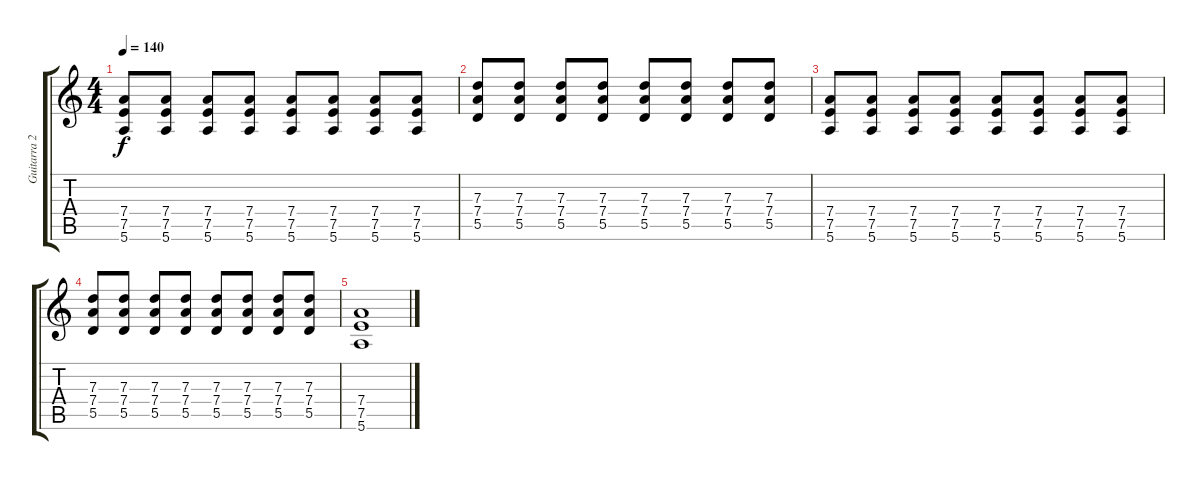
\track ("Guitarra 2" "Guitarra 2") {instrument distortionguitar}
\staff {score tabs}
\tuning (E4 B3 G3 D3 A2 E2) {hide}
\ts (4 4)
\tempo 140
\clef g2
\ks c
(7.4 7.5 5.6).8{dy f} (7.4 7.5 5.6).8 (7.4 7.5 5.6).8 (7.4 7.5 5.6).8 (7.4 7.5 5.6).8 (7.4 7.5 5.6).8 (7.4 7.5 5.6).8 (7.4 7.5 5.6).8 |
(7.3 7.4 5.5).8 (7.3 7.4 5.5).8 (7.3 7.4 5.5).8 (7.3 7.4 5.5).8 (7.3 7.4 5.5).8 (7.3 7.4 5.5).8 (7.3 7.4 5.5).8 (7.3 7.4 5.5).8 |
(7.4 7.5 5.6).8 (7.4 7.5 5.6).8 (7.4 7.5 5.6).8 (7.4 7.5 5.6).8 (7.4 7.5 5.6).8 (7.4 7.5 5.6).8 (7.4 7.5 5.6).8 (7.4 7.5 5.6).8 |
(7.3 7.4 5.5).8 (7.3 7.4 5.5).8 (7.3 7.4 5.5).8 (7.3 7.4 5.5).8 (7.3 7.4 5.5).8 (7.3 7.4 5.5).8 (7.3 7.4 5.5).8 (7.3 7.4 5.5).8 |
(7.4 7.5 5.6).1
